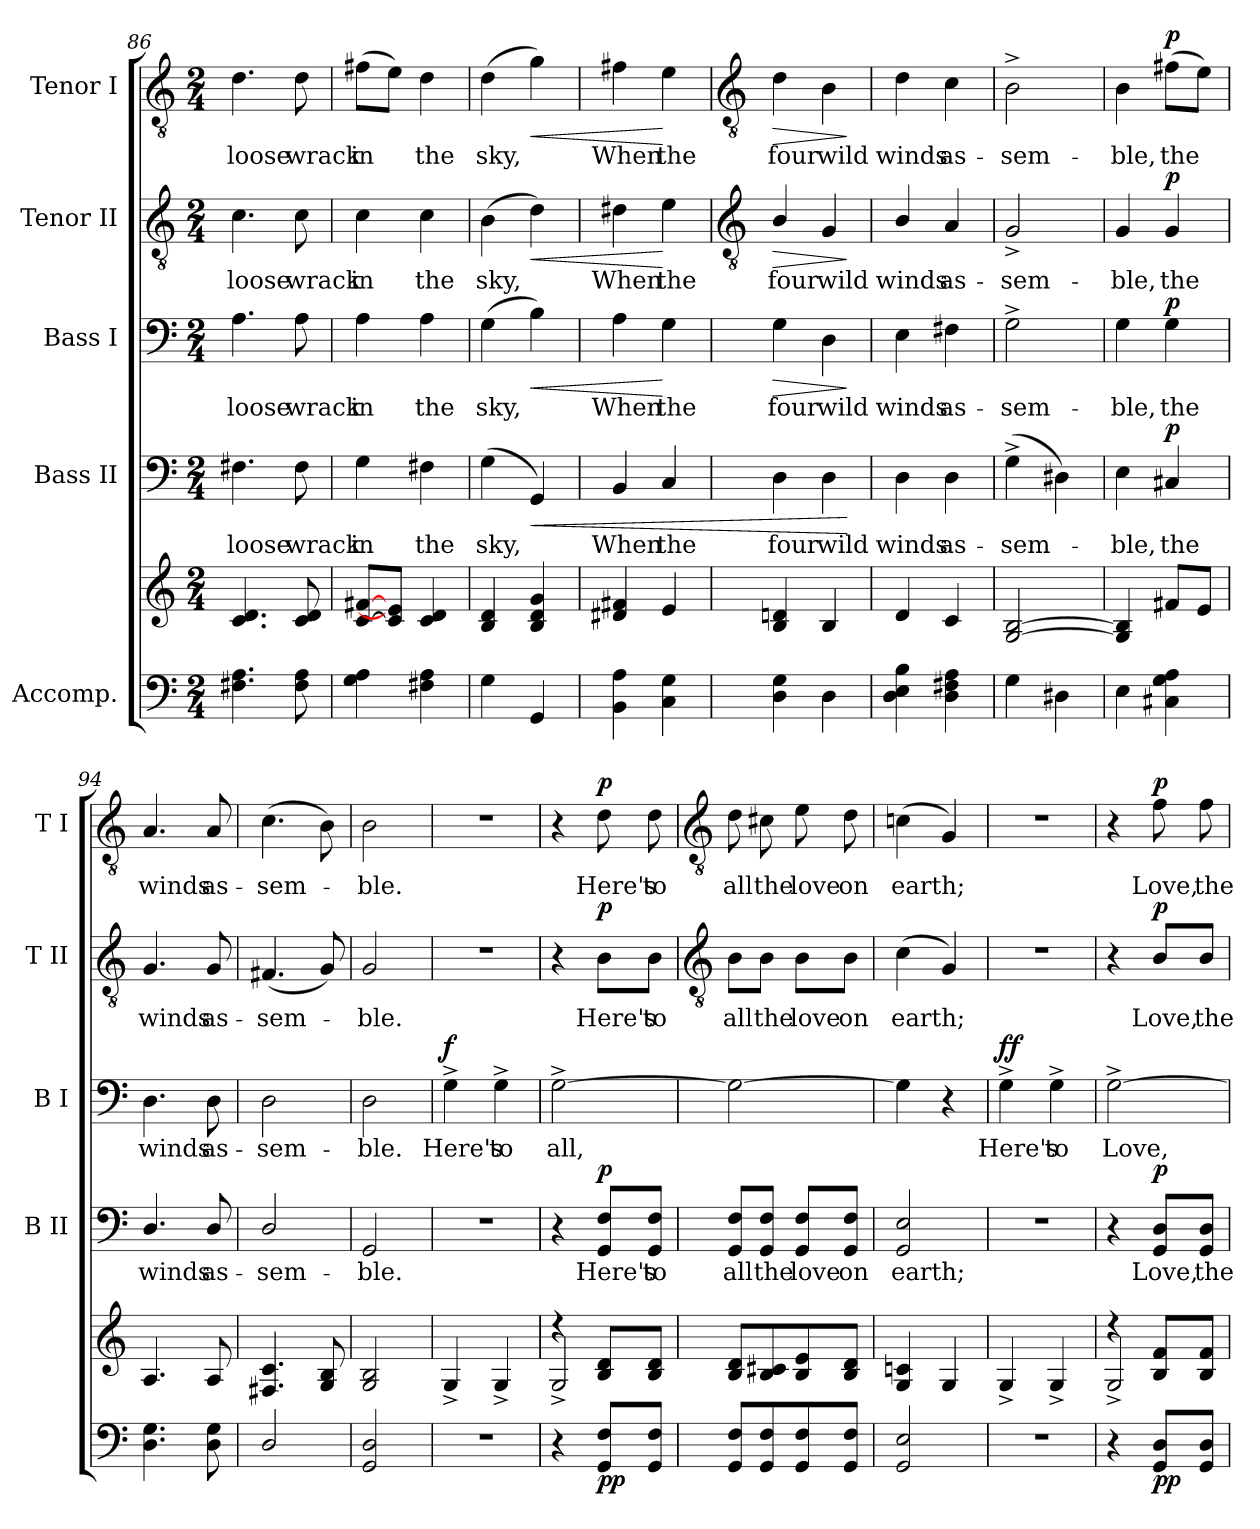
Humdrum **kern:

**kern	**kern	**dynam	**kern	**text	**dynam	**kern	**text	**dynam	**kern	**text	**dynam	**kern	**text	**dynam
*part5	*part5	*part5	*part4	*part4	*part4	*part3	*part3	*part3	*part2	*part2	*part2	*part1	*part1	*part1
*staff6	*staff5	*staff5/6	*staff4	*staff4	*staff4	*staff3	*staff3	*staff3	*staff2	*staff2	*staff2	*staff1	*staff1	*staff1
*I"Accomp.	*	*	*I"Bass II	*	*	*I"Bass I	*	*	*I"Tenor II	*	*	*I"Tenor I	*	*
*	*	*	*I'B II	*	*	*I'B I	*	*	*I'T II	*	*	*I'T I	*	*
*clefF4	*clefG2	*	*clefF4	*	*	*clefF4	*	*	*clefGv2	*	*	*clefGv2	*	*
*k[]	*k[]	*	*k[]	*	*	*k[]	*	*	*k[]	*	*	*k[]	*	*
*C:	*C:	*	*C:	*	*	*C:	*	*	*C:	*	*	*C:	*	*
*M2/4	*M2/4	*	*M2/4	*	*	*M2/4	*	*	*M2/4	*	*	*M2/4	*	*
=86	=86	=86	=86	=86	=86	=86	=86	=86	=86	=86	=86	=86	=86	=86
*	*^	*	*	*	*	*	*	*	*	*	*	*	*	*
!	!	!	!	!	!LO:LY:b	!	!	!LO:LY:b	!	!	!LO:LY:b	!	!	!LO:LY:b	!
4.F#X 4.A	4.c 4.d	2ryy	.	4.F#X	loose	.	4.A	loose	.	4.c	loose	.	4.d	loose	.
!	!	!	!	!	!LO:LY:b	!	!	!LO:LY:b	!	!	!LO:LY:b	!	!	!LO:LY:b	!
8F# 8A	8c 8d	.	.	8F#	wrack	.	8A	wrack	.	8c	wrack	.	8d	wrack	.
=87	=87	=87	=87	=87	=87	=87	=87	=87	=87	=87	=87	=87	=87	=87	=87
!	!	!	!	!	!LO:LY:b	!	!	!LO:LY:b	!	!	!LO:LY:b	!	!	!LO:LY:b	!
4G 4A	[8c [8f#XL	2ryy	.	4G	in	.	4A	in	.	4c	in	.	(>8f#XL	in	.
.	8c] 8e]J	.	.	.	.	.	.	.	.	.	.	.	8eJ)	.	.
!	!	!	!	!	!LO:LY:b	!	!	!LO:LY:b	!	!	!LO:LY:b	!	!	!LO:LY:b	!
4F#X 4A	4c 4d	.	.	4F#X	the	.	4A	the	.	4c	the	.	4d	the	.
=88	=88	=88	=88	=88	=88	=88	=88	=88	=88	=88	=88	=88	=88	=88	=88
!	!	!	!	!	!LO:LY:b	!	!	!LO:LY:b	!	!	!LO:LY:b	!	!	!LO:LY:b	!
4G	4B 4d	2ryy	.	(4G	sky,	.	(>4G	sky,	.	(>4B	sky,	.	(>4d	sky,	.
!	!	!	!	!	!	!LO:HP:b	!	!	!LO:HP:b	!	!	!LO:HP:b	!	!	!LO:HP:b
4GG	4B 4d 4g	.	.	4GG)	.	<	4B)	.	<	4d)	.	<	4g)	.	<
=89	=89	=89	=89	=89	=89	=89	=89	=89	=89	=89	=89	=89	=89	=89	=89
!	!	!	!	!	!LO:LY:b	!	!	!LO:LY:b	!	!	!LO:LY:b	!	!	!LO:LY:b	!
4BB 4A	4d#X 4f#X	2ryy	.	4BB	When	.	4A	When	.	4d#X	When	.	4f#X	When	.
!	!	!	!	!	!LO:LY:b	!	!	!LO:LY:b	!	!	!LO:LY:b	!	!	!LO:LY:b	!
4C 4G	4e	.	.	4C	the	.	4G	the	[	4e	the	[	4e	the	[
!!LO:LB:g=z
=90	=90	=90	=90	=90	=90	=90	=90	=90	=90	=90	=90	=90	=90	=90	=90
*	*	*	*	*	*	*	*	*	*	*clefGv2	*	*	*clefGv2	*	*
!	!	!	!	!	!LO:LY:b	!	!	!LO:LY:b	!LO:HP:b	!	!LO:LY:b	!LO:HP:b	!	!LO:LY:b	!LO:HP:b
4D 4G	4B 4dn	2ryy	.	4D	four	.	4G	four	>	4B/	four	>	4d	four	>
!	!	!	!	!	!LO:LY:b	!	!	!LO:LY:b	!	!	!LO:LY:b	!	!	!LO:LY:b	!
4D	4B	.	.	4D	wild	.	4D	wild	.	4G	wild	.	4B	wild	.
*	*v	*v	*	*	*	*	*	*	*	*	*	*	*	*	*
.	.	.	.	.	[	.	.	]	.	.	]	.	.	]
=91	=91	=91	=91	=91	=91	=91	=91	=91	=91	=91	=91	=91	=91	=91
*	*^	*	*	*	*	*	*	*	*	*	*	*	*	*
!	!	!	!	!	!LO:LY:b	!	!	!LO:LY:b	!	!	!LO:LY:b	!	!	!LO:LY:b	!
4D 4E 4B	4d	2ryy	.	4D	winds	.	4E	winds	.	4B/	winds	.	4d	winds	.
!	!	!	!	!	!LO:LY:b	!	!	!LO:LY:b	!	!	!LO:LY:b	!	!	!LO:LY:b	!
4D 4F#X 4A	4c	.	.	4D	as-	.	4F#X	as-	.	4A	as-	.	4c	as-	.
=92	=92	=92	=92	=92	=92	=92	=92	=92	=92	=92	=92	=92	=92	=92	=92
!	!	!	!	!	!LO:LY:b	!	!	!LO:LY:b	!	!	!LO:LY:b	!	!	!LO:LY:b	!
4G	[2G [2B	2ryy	.	(>4G^	-sem-	.	2G^	-sem-	.	2G^	-sem-	.	2B^	-sem-	.
4D#X	.	.	.	4D#X)	.	.	.	.	.	.	.	.	.	.	.
=93	=93	=93	=93	=93	=93	=93	=93	=93	=93	=93	=93	=93	=93	=93	=93
!	!	!	!	!	!LO:LY:b	!	!	!LO:LY:b	!	!	!LO:LY:b	!	!	!LO:LY:b	!
4E	4G] 4B]	2ryy	.	4E	ble,	.	4G	-ble,	.	4G	-ble,	.	4B	-ble,	.
!	!	!	!	!	!LO:LY:b	!LO:DY:b	!	!LO:LY:b	!LO:DY:b	!	!LO:LY:b	!LO:DY:b	!	!LO:LY:b	!LO:DY:b
4C#X 4G 4A	8f#XL	.	.	4C#X	the	p	4G	the	p	4G	the	p	(>8f#XL	the	p
.	8eJ	.	.	.	.	.	.	.	.	.	.	.	8eJ)	.	.
=94	=94	=94	=94	=94	=94	=94	=94	=94	=94	=94	=94	=94	=94	=94	=94
!	!	!	!	!	!LO:LY:b	!	!	!LO:LY:b	!	!	!LO:LY:b	!	!	!LO:LY:b	!
4.D\ 4.G\	4.A	2ryy	.	4.D/	winds	.	4.D	winds	.	4.G	winds	.	4.A	winds	.
!	!	!	!	!	!LO:LY:b	!	!	!LO:LY:b	!	!	!LO:LY:b	!	!	!LO:LY:b	!
8D\ 8G\	8A	.	.	8D/	as-	.	8D	as-	.	8G	as-	.	8A	as-	.
=95	=95	=95	=95	=95	=95	=95	=95	=95	=95	=95	=95	=95	=95	=95	=95
!	!	!	!	!	!LO:LY:b	!	!	!LO:LY:b	!	!	!LO:LY:b	!	!	!LO:LY:b	!
2D/	4.F#X 4.c	2ryy	.	2D/	-sem-	.	2D	-sem-	.	(<4.F#X	-sem-	.	(>4.c	-sem-	.
.	8G 8B	.	.	.	.	.	.	.	.	8G)	.	.	8B)	.	.
=96	=96	=96	=96	=96	=96	=96	=96	=96	=96	=96	=96	=96	=96	=96	=96
!	!	!	!	!	!LO:LY:b	!	!	!LO:LY:b	!	!	!LO:LY:b	!	!	!LO:LY:b	!
2GG 2D	2G 2B	2ryy	.	2GG	-ble.	.	2D	-ble.	.	2G	ble.	.	2B	ble.	.
=97	=97	=97	=97	=97	=97	=97	=97	=97	=97	=97	=97	=97	=97	=97	=97
!LO:N:vis=1	!LO:N:vis=1	!	!	!LO:N:vis=1	!	!	!	!LO:LY:b	!LO:DY:b	!LO:N:vis=1	!	!	!LO:N:vis=1	!	!
2r	2ryy	4G^/	.	2r	.	.	4G^	Here's	f	2r	.	.	2r	.	.
!	!	!	!	!	!	!	!	!LO:LY:b	!	!	!	!	!	!	!
.	.	4G^/	.	.	.	.	4G^	to	.	.	.	.	.	.	.
=98	=98	=98	=98	=98	=98	=98	=98	=98	=98	=98	=98	=98	=98	=98	=98
!	!	!	!	!	!	!	!	!LO:LY:b	!	!	!	!	!	!	!
4r	4r	2G^/	.	4r	.	.	[2G^	all,	.	4r	.	.	4r	.	.
!	!	!	!LO:DY:b=2	!	!LO:LY:b	!	!	!	!	!	!LO:LY:b	!	!	!LO:LY:b	!
!	!	!	!LO:DY:n=1:b	!	!	!LO:DY:b	!	!	!	!	!	!LO:DY:b	!	!	!LO:DY:b
8GG 8FL	8B 8dL	.	p p	8GG/ 8F/L	Here's	p	.	.	.	8B\L	Here's	p	8d	Here's	p
!	!	!	!	!	!LO:LY:b	!	!	!	!	!	!LO:LY:b	!	!	!LO:LY:b	!
8GG 8FJ	8B 8dJ	.	.	8GG/ 8F/J	to	.	.	.	.	8B\J	to	.	8d	to	.
!!LO:LB:g=z
=99	=99	=99	=99	=99	=99	=99	=99	=99	=99	=99	=99	=99	=99	=99	=99
*	*	*	*	*	*	*	*	*	*	*clefGv2	*	*	*clefGv2	*	*
!	!	!LO:N:vis=1	!	!	!LO:LY:b	!	!	!	!	!	!LO:LY:b	!	!	!LO:LY:b	!
8GG 8FL	8B 8dL	2ryy	.	8GG/ 8F/L	all	.	2G_	.	.	8B\L	all	.	8d	all	.
!	!	!	!	!	!LO:LY:b	!	!	!	!	!	!LO:LY:b	!	!	!LO:LY:b	!
8GG 8F	8B 8c#X	.	.	8GG/ 8F/J	the	.	.	.	.	8B\J	the	.	8c#X	the	.
!	!	!	!	!	!LO:LY:b	!	!	!	!	!	!LO:LY:b	!	!	!LO:LY:b	!
8GG 8F	8B 8e	.	.	8GG/ 8F/L	love	.	.	.	.	8B\L	love	.	8e	love	.
!	!	!	!	!	!LO:LY:b	!	!	!	!	!	!LO:LY:b	!	!	!LO:LY:b	!
8GG 8FJ	8B 8dJ	.	.	8GG/ 8F/J	on	.	.	.	.	8B\J	on	.	8d	on	.
=100	=100	=100	=100	=100	=100	=100	=100	=100	=100	=100	=100	=100	=100	=100	=100
!	!	!LO:N:vis=1	!	!	!LO:LY:b	!	!	!	!	!	!LO:LY:b	!	!	!LO:LY:b	!
2GG 2E	4G 4cn	2ryy	.	2GG 2E	earth;	.	4G]	.	.	(<4c	earth;	.	(<4cn	earth;	.
.	4G	.	.	.	.	.	4r	.	.	4G)	.	.	4G)	.	.
=101	=101	=101	=101	=101	=101	=101	=101	=101	=101	=101	=101	=101	=101	=101	=101
!LO:N:vis=1	!LO:N:vis=1	!	!	!LO:N:vis=1	!	!	!	!LO:LY:b	!LO:DY:b	!LO:N:vis=1	!	!	!LO:N:vis=1	!	!
2r	2ryy	4G^/	.	2r	.	.	4G^	Here's	ff	2r	.	.	2r	.	.
!	!	!	!	!	!	!	!	!LO:LY:b	!	!	!	!	!	!	!
.	.	4G^/	.	.	.	.	4G^	to	.	.	.	.	.	.	.
=102	=102	=102	=102	=102	=102	=102	=102	=102	=102	=102	=102	=102	=102	=102	=102
!	!	!	!	!	!	!	!	!LO:LY:b	!	!	!	!	!	!	!
4r	4r	2G^/	.	4r	.	.	[2G^	Love,	.	4r	.	.	4r	.	.
!	!	!	!LO:DY:b=2	!	!LO:LY:b	!	!	!	!	!	!LO:LY:b	!	!	!LO:LY:b	!
!	!	!	!LO:DY:n=1:b	!	!	!LO:DY:b	!	!	!	!	!	!LO:DY:b	!	!	!LO:DY:b
8GG 8DL	8B 8fL	.	p p	8GG/ 8D/L	Love,	p	.	.	.	8B/L	Love,	p	8f	Love,	p
!	!	!	!	!	!LO:LY:b	!	!	!	!	!	!LO:LY:b	!	!	!LO:LY:b	!
8GG 8DJ	8B 8fJ	.	.	8GG/ 8D/J	the	.	.	.	.	8B/J	the	.	8f	the	.
*	*v	*v	*	*	*	*	*	*	*	*	*	*	*	*	*
=	=	=	=	=	=	=	=	=	=	=	=	=	=	=
*-	*-	*-	*-	*-	*-	*-	*-	*-	*-	*-	*-	*-	*-	*-
